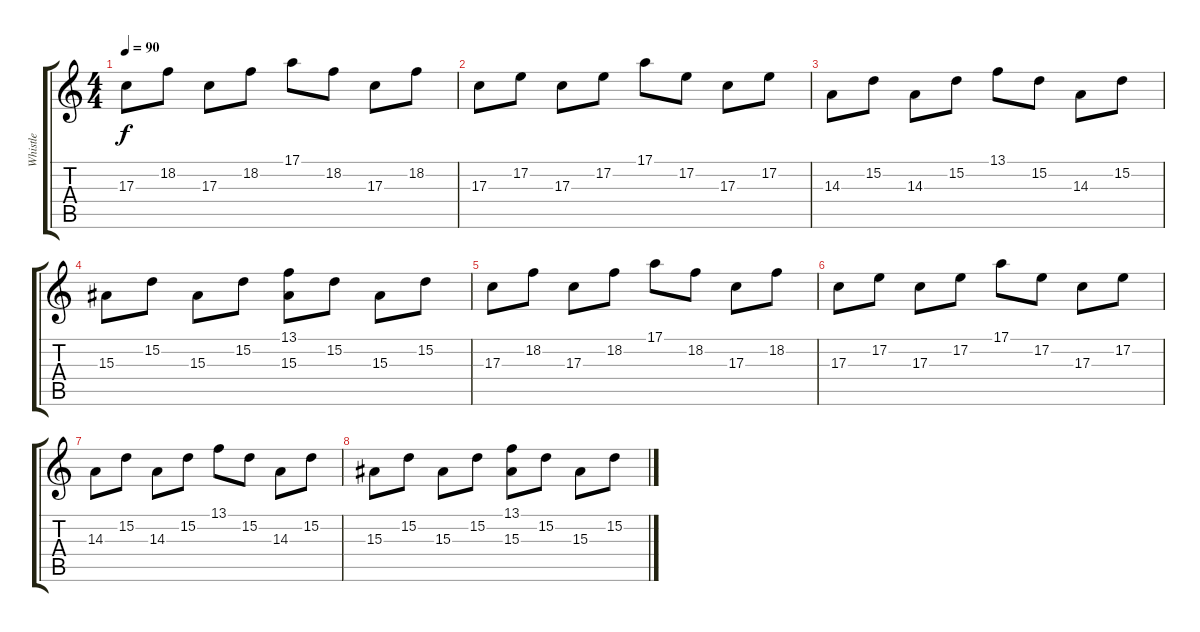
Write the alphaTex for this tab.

\track ("Whistle" "Whistle") {instrument whistle}
\staff {score tabs}
\tuning (E4 B3 G3 D3 A2 E2) {hide}
\ts (4 4)
\tempo 90
\clef g2
\ks c
17.3.8{dy f} 18.2.8 17.3.8 18.2.8 17.1.8 18.2.8 17.3.8 18.2.8 |
17.3.8 17.2.8 17.3.8 17.2.8 17.1.8 17.2.8 17.3.8 17.2.8 |
14.3.8 15.2.8 14.3.8 15.2.8 13.1.8 15.2.8 14.3.8 15.2.8 |
15.3.8 15.2.8 15.3.8 15.2.8 (13.1 15.3).8 15.2.8 15.3.8 15.2.8 |
17.3.8 18.2.8 17.3.8 18.2.8 17.1.8 18.2.8 17.3.8 18.2.8 |
17.3.8 17.2.8 17.3.8 17.2.8 17.1.8 17.2.8 17.3.8 17.2.8 |
14.3.8 15.2.8 14.3.8 15.2.8 13.1.8 15.2.8 14.3.8 15.2.8 |
15.3.8 15.2.8 15.3.8 15.2.8 (13.1 15.3).8 15.2.8 15.3.8 15.2.8
